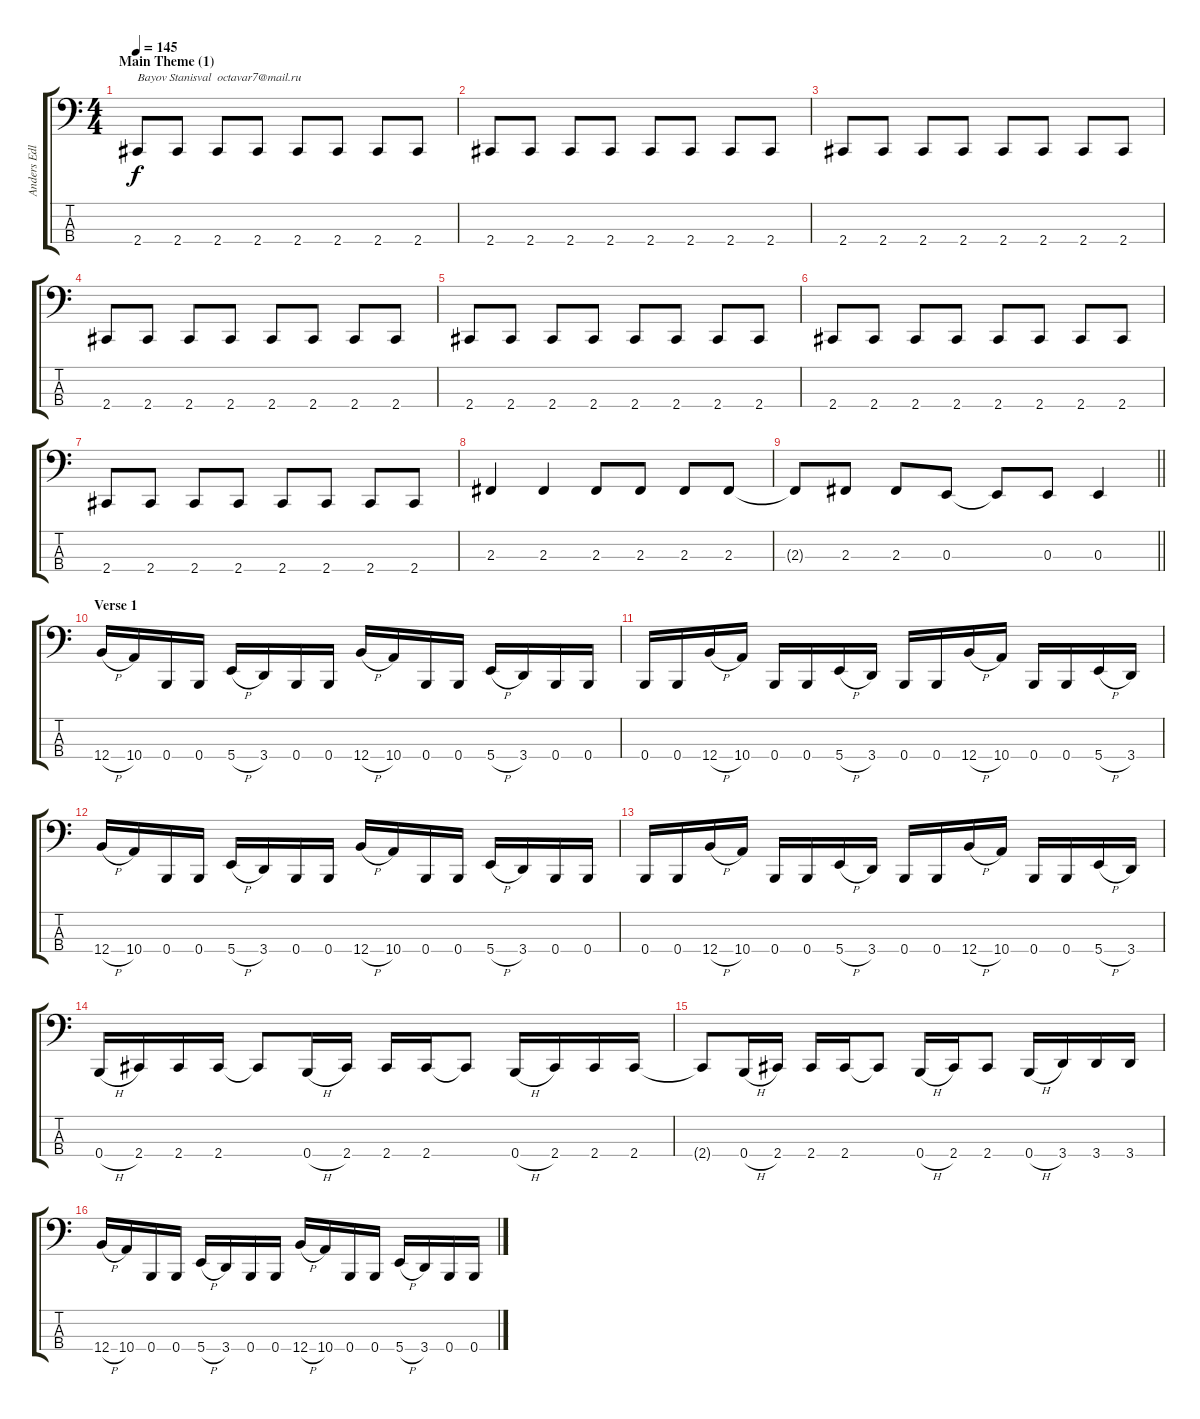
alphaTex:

\track ("Anders Edlund - bass" "Anders Edl") {instrument electricbasspick}
\staff {score tabs}
\tuning (D2 A1 E1 B0) {hide}
\ts (4 4)
\section ("" "Main Theme (1)")
\tempo 145
\clef f4
\ks aminor
2.4.8{txt "Bayov Stanisval  octavar7@mail.ru" dy f instrument electricbasspick} 2.4.8 2.4.8 2.4.8 2.4.8 2.4.8 2.4.8 2.4.8 |
2.4.8 2.4.8 2.4.8 2.4.8 2.4.8 2.4.8 2.4.8 2.4.8 |
2.4.8 2.4.8 2.4.8 2.4.8 2.4.8 2.4.8 2.4.8 2.4.8 |
2.4.8 2.4.8 2.4.8 2.4.8 2.4.8 2.4.8 2.4.8 2.4.8 |
2.4.8 2.4.8 2.4.8 2.4.8 2.4.8 2.4.8 2.4.8 2.4.8 |
2.4.8 2.4.8 2.4.8 2.4.8 2.4.8 2.4.8 2.4.8 2.4.8 |
2.4.8 2.4.8 2.4.8 2.4.8 2.4.8 2.4.8 2.4.8 2.4.8 |
2.3.4 2.3.4 2.3.8 2.3.8 2.3.8 2.3.8 |
\barLineRight lightlight
2.3{t}.8 2.3.8 2.3.8 0.3.8 0.3{t}.8 0.3.8 0.3.4 |
\section ("" "Verse 1")
12.4{h}.16 10.4.16 0.4.16 0.4.16 5.4{h}.16 3.4.16 0.4.16 0.4.16 12.4{h}.16 10.4.16 0.4.16 0.4.16 5.4{h}.16 3.4.16 0.4.16 0.4.16 |
0.4.16 0.4.16 12.4{h}.16 10.4.16 0.4.16 0.4.16 5.4{h}.16 3.4.16 0.4.16 0.4.16 12.4{h}.16 10.4.16 0.4.16 0.4.16 5.4{h}.16 3.4.16 |
12.4{h}.16 10.4.16 0.4.16 0.4.16 5.4{h}.16 3.4.16 0.4.16 0.4.16 12.4{h}.16 10.4.16 0.4.16 0.4.16 5.4{h}.16 3.4.16 0.4.16 0.4.16 |
0.4.16 0.4.16 12.4{h}.16 10.4.16 0.4.16 0.4.16 5.4{h}.16 3.4.16 0.4.16 0.4.16 12.4{h}.16 10.4.16 0.4.16 0.4.16 5.4{h}.16 3.4.16 |
0.4{h}.16 2.4.16 2.4.16 2.4.16 2.4{t}.8 0.4{h}.16 2.4.16 2.4.16 2.4.16 2.4{t}.8 0.4{h}.16 2.4.16 2.4.16 2.4.16 |
2.4{t}.8 0.4{h}.16 2.4.16 2.4.16 2.4.16 2.4{t}.8 0.4{h}.16 2.4.16 2.4.8 0.4{h}.16 3.4.16 3.4.16 3.4.16 |
12.4{h}.16 10.4.16 0.4.16 0.4.16 5.4{h}.16 3.4.16 0.4.16 0.4.16 12.4{h}.16 10.4.16 0.4.16 0.4.16 5.4{h}.16 3.4.16 0.4.16 0.4.16
